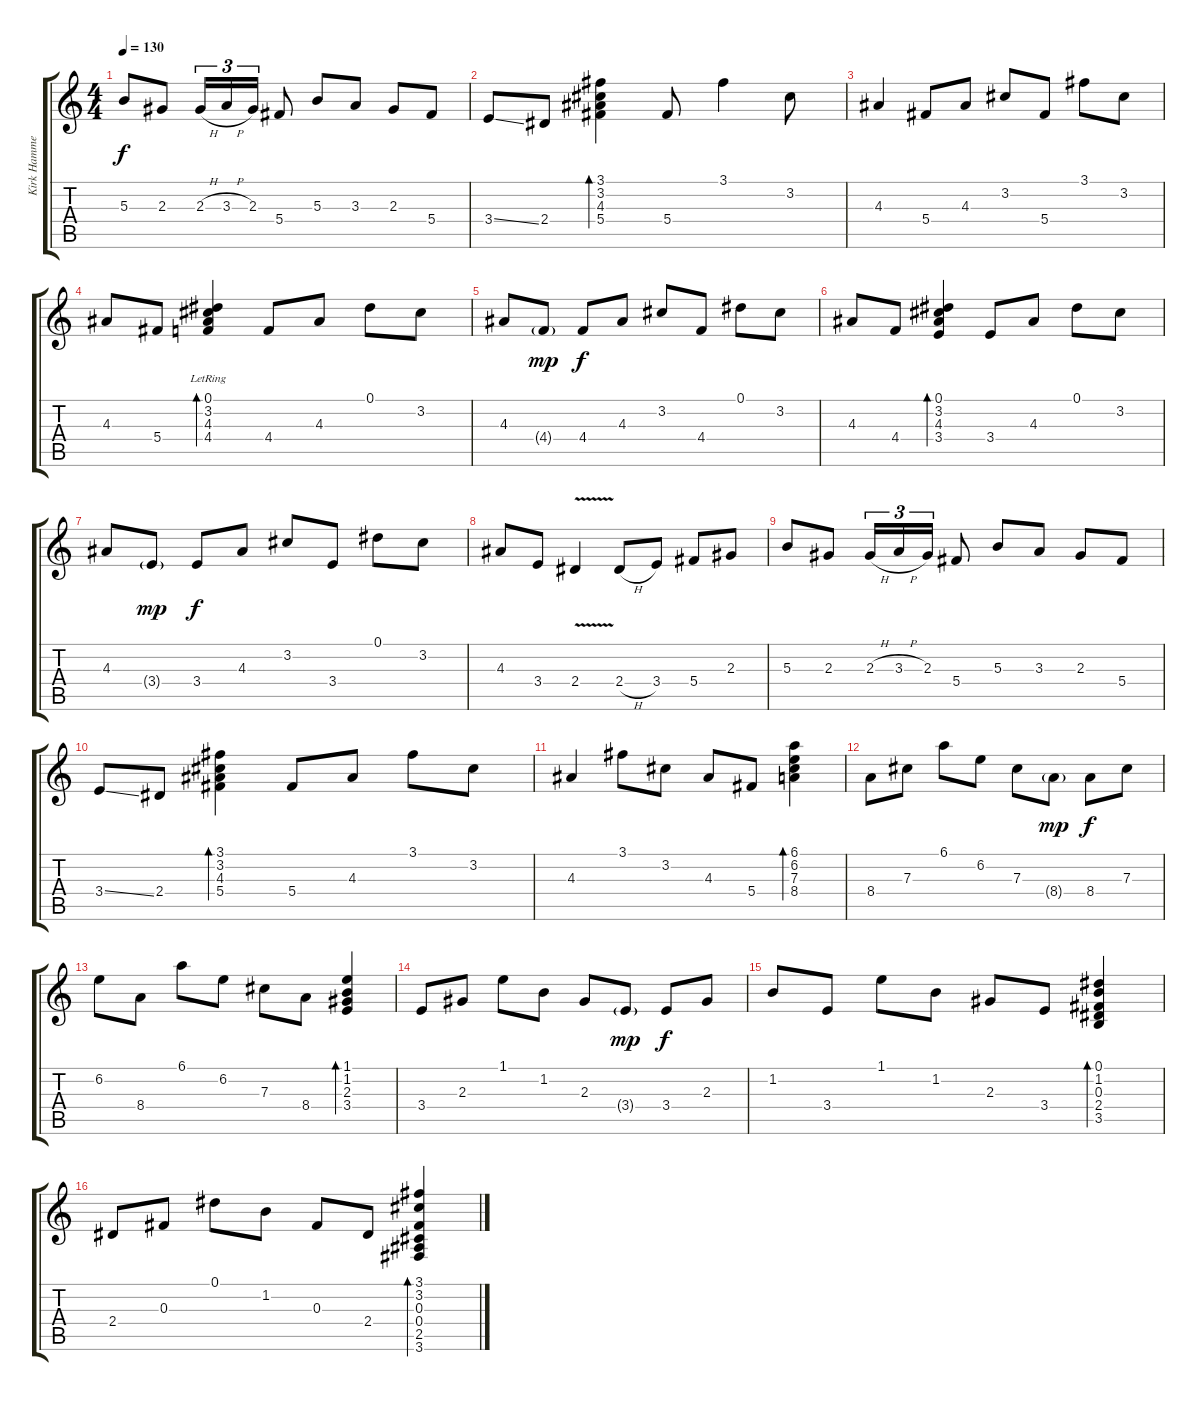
\track ("Kirk Hammett" "Kirk Hamme") {instrument electricguitarclean}
\staff {score tabs}
\tuning (Eb4 Bb3 Gb3 Db3 Ab2 Eb2) {hide}
\ts (4 4)
\tempo 130
\clef g2
\ks c
5.3.8{dy f} 2.3.8 2.3{h}.16{tu (3 2)} 3.3{h}.16{tu (3 2)} 2.3.16{tu (3 2)} 5.4.8 5.3.8 3.3.8 2.3.8 5.4.8 |
3.4{ss}.8 2.4.8 (3.1 3.2 4.3 5.4).4{bd 60} 5.4.8 3.1.4 3.2.8 |
4.3.4 5.4.8 4.3.8 3.2.8 5.4.8 3.1.8 3.2.8 |
4.3.8 5.4.8 (0.1 3.2 4.3 4.4{lr}).4{bd 240} 4.4.8 4.3.8 0.1.8 3.2.8 |
4.3.8 4.4{g}.8{dy mp} 4.4.8{dy f} 4.3.8 3.2.8 4.4.8 0.1.8 3.2.8 |
4.3.8 4.4.8 (0.1 3.2 4.3 3.4).4{bd 240} 3.4.8 4.3.8 0.1.8 3.2.8 |
4.3.8 3.4{g}.8{dy mp} 3.4.8{dy f} 4.3.8 3.2.8 3.4.8 0.1.8 3.2.8 |
4.3.8 3.4.8 2.4{v}.4 2.4{h}.8 3.4.8 5.4.8 2.3.8 |
5.3.8 2.3.8 2.3{h}.16{tu (3 2)} 3.3{h}.16{tu (3 2)} 2.3.16{tu (3 2)} 5.4.8 5.3.8 3.3.8 2.3.8 5.4.8 |
3.4{ss}.8 2.4.8 (3.1 3.2 4.3 5.4).4{bd 60} 5.4.8 4.3.8 3.1.8 3.2.8 |
4.3.4 3.1.8 3.2.8 4.3.8 5.4.8 (6.1 6.2 7.3 8.4).4{bd 60} |
8.4.8 7.3.8 6.1.8 6.2.8 7.3.8 8.4{g}.8{dy mp} 8.4.8{dy f} 7.3.8 |
6.2.8 8.4.8 6.1.8 6.2.8 7.3.8 8.4.8 (1.1 1.2 2.3 3.4).4{bd 60} |
3.4.8 2.3.8 1.1.8 1.2.8 2.3.8 3.4{g}.8{dy mp} 3.4.8{dy f} 2.3.8 |
1.2.8 3.4.8 1.1.8 1.2.8 2.3.8 3.4.8 (0.1 1.2 0.3 2.4 3.5).4{bd 120} |
2.4.8 0.3.8 0.1.8 1.2.8 0.3.8 2.4.8 (3.1 3.2 0.3 0.4 2.5 3.6).4{bd 120}
